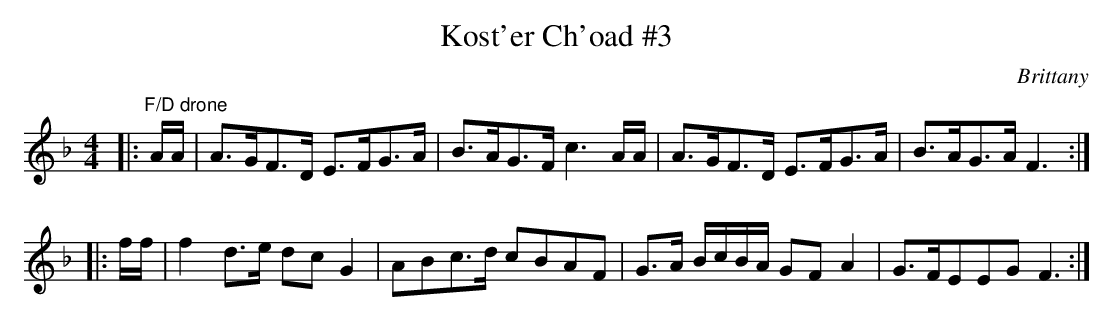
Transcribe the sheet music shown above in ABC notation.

X:1
T: Kost'er Ch'oad #3
O: Brittany
M: 4/4
L: 1/8
K: F
|: "F/D drone"A/A/ \
| A>GF>D E>FG>A | B>AG>F c3A/A/ | A>GF>D E>FG>A | B>AG>A F3 :|
|: f/f/ \
| f2d>e dcG2 | ABc>d cBAF | G>A B/c/B/A/ GFA2 | G>FEEG F3 :|
